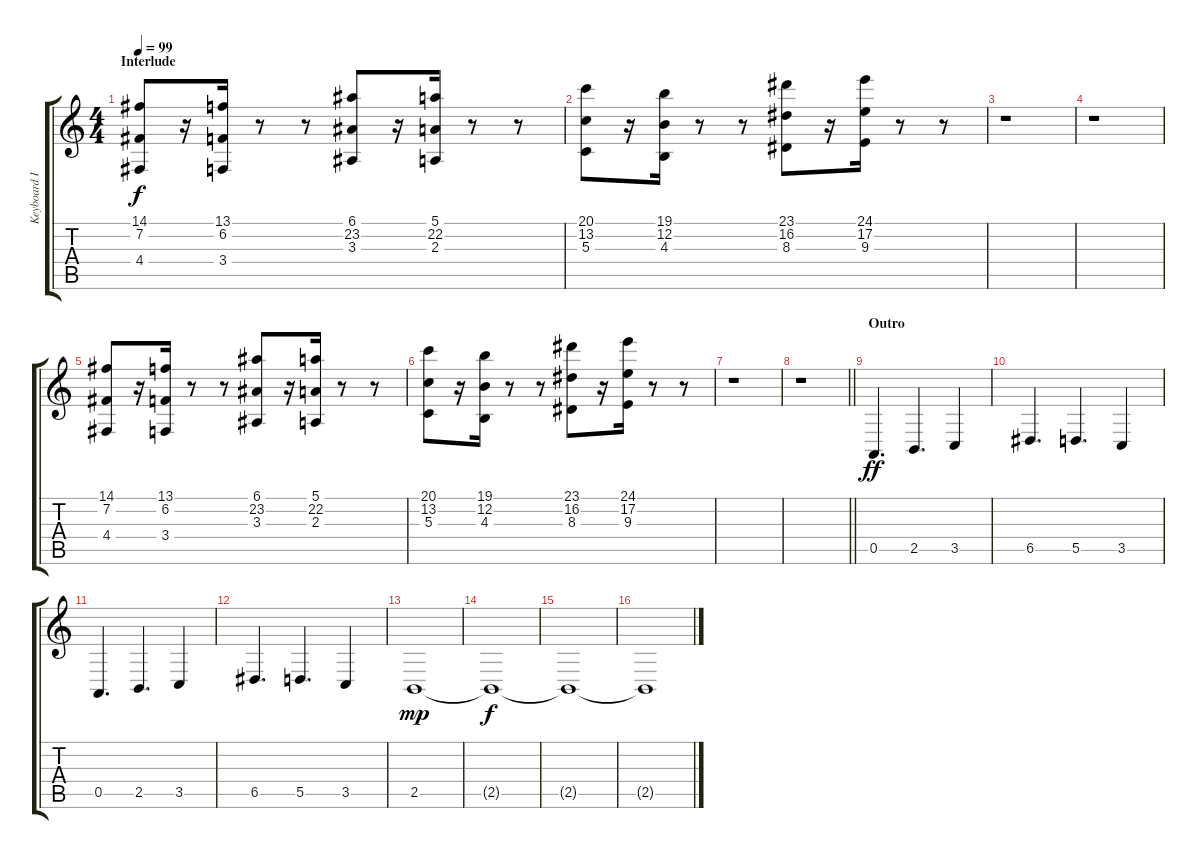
\track ("Keyboard II" "Keyboard I") {instrument stringensemble1}
\staff {score tabs}
\tuning (E4 B3 G3 D3 A2 E2) {hide}
\ts (4 4)
\section ("" "Interlude")
\tempo 99
\clef g2
\ks c
(14.1 7.2 4.4).8{dy f} r.16 (13.1 6.2 3.4).16 r.8 r.8 (6.1 23.2 3.3).8 r.16 (5.1 22.2 2.3).16 r.8 r.8 |
(20.1 13.2 5.3).8 r.16 (19.1 12.2 4.3).16 r.8 r.8 (23.1 16.2 8.3).8 r.16 (24.1 17.2 9.3).16 r.8 r.8 |
r.1 |
r.1 |
(14.1 7.2 4.4).8 r.16 (13.1 6.2 3.4).16 r.8 r.8 (6.1 23.2 3.3).8 r.16 (5.1 22.2 2.3).16 r.8 r.8 |
(20.1 13.2 5.3).8 r.16 (19.1 12.2 4.3).16 r.8 r.8 (23.1 16.2 8.3).8 r.16 (24.1 17.2 9.3).16 r.8 r.8 |
r.1 |
\barLineRight lightlight
r.1 |
\section ("" "Outro")
0.5.4{d dy ff} 2.5.4{d} 3.5.4 |
6.5.4{d} 5.5.4{d} 3.5.4 |
0.5.4{d} 2.5.4{d} 3.5.4 |
6.5.4{d} 5.5.4{d} 3.5.4 |
2.5.1{dy mp} |
2.5{t}.1{dy f} |
2.5{t}.1 |
2.5{t}.1
